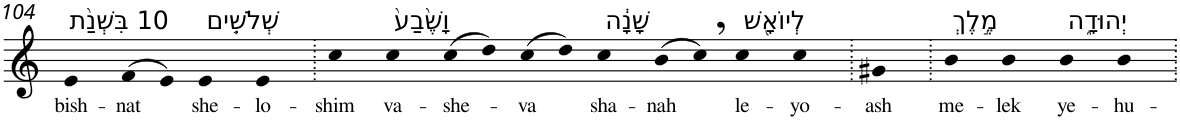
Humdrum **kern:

**kern	**text
*part1	*part1
*staff1	*staff1
*I"Piano	*
*I'Pno	*
!!LO:PB:g=z
*clefG2	*
*k[]	*
=104	=104
!LO:TX:a:t=10 בִּשְׁנַ֨ת	!
!	!LO:LY:b
4e	bish-
!	!LO:LY:b
(>8f	-nat
8e)	.
!LO:TX:a:t=שְׁלֹשִׁ֤ים	!
!	!LO:LY:b
4e	she-
!	!LO:LY:b
4e	-lo-
=105.	=105.
!	!LO:LY:b
4cc	-shim
!LO:TX:a:t=וָשֶׁ֙בַע֙	!
!	!LO:LY:b
4cc	va-
!	!LO:LY:b
(>8cc	-she-
8dd)	.
!	!LO:LY:b
(>8cc	-va
8dd)	.
!LO:TX:a:t=שָׁנָ֔ה	!
!	!LO:LY:b
4cc	sha-
!	!LO:LY:b
(>8b	-nah
8cc,)	.
!LO:TX:a:t=לְיוֹאָ֖שׁ	!
!	!LO:LY:b
4cc	le-
!	!LO:LY:b
4cc	-yo-
=106.	=106.
!	!LO:LY:b
4g#X	-ash
=107.	=107.
!LO:TX:a:t=מֶ֣לֶךְ	!
!	!LO:LY:b
4b	me-
!	!LO:LY:b
4b	-lek
!LO:TX:a:t=יְהוּדָ֑ה	!
!	!LO:LY:b
4b	ye-
!	!LO:LY:b
4b	-hu-
=.	=.
*-	*-
